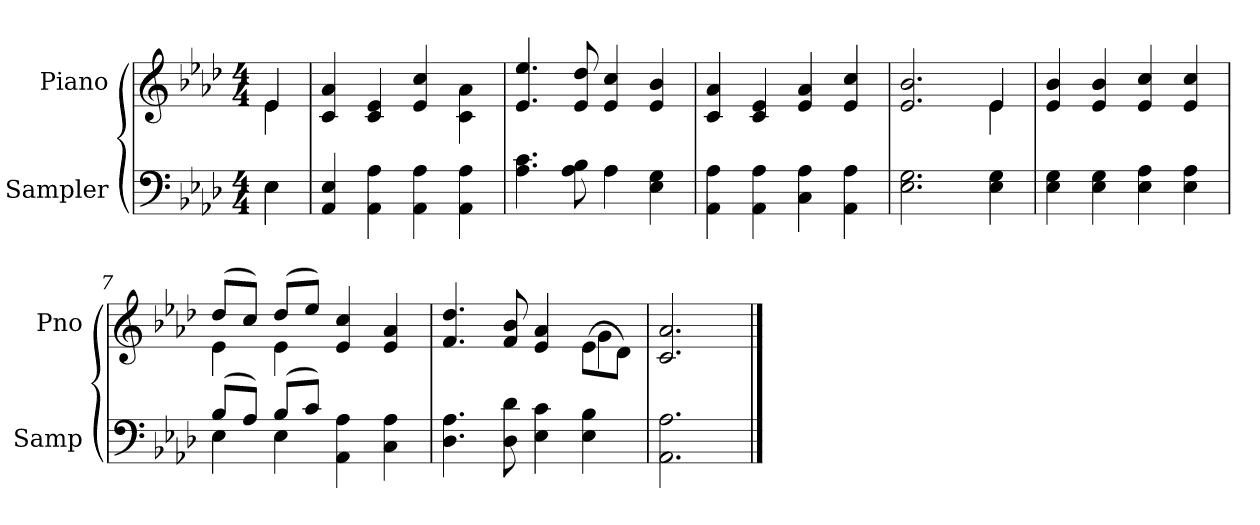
**kern	**kern
*part2	*part1
*staff2	*staff1
*I"Sampler	*I"Piano
*I'Samp	*I'Pno
*clefF4	*clefG2
*k[b-e-a-d-]	*k[b-e-a-d-]
*A-:	*A-:
*M4/4	*M4/4
=1	=1
*^	*^
4E-\	4E-	4e-/	4e-
*v	*v	*	*
*	*v	*v
=2	=2
4AA- 4E-	4c 4a-
4AA- 4A-	4c 4e-
4AA- 4A-	4e- 4cc
4AA- 4A-	4c\ 4a-\
=3	=3
*^	*
4.A- 4.c	2ryy	4.e- 4.ee-
8A- 8B-	.	8e- 8dd-
4A-\	4A-	4e- 4cc
4E- 4G	4ryy	4e- 4b-
*v	*v	*
=4	=4
4AA- 4A-	4c 4a-
4AA- 4A-	4c 4e-
4C 4A-	4e- 4a-
4AA- 4A-	4e- 4cc
=5	=5
*	*^
2.E- 2.G	2.e- 2.b-	2.ryy
4E- 4G	4e-/	4e-
*	*v	*v
=6	=6
4E- 4G	4e- 4b-
4E- 4G	4e- 4b-
4E- 4A-	4e- 4cc
4E- 4A-	4e- 4cc
=7	=7
*^	*^
(8B-/L	4E-	(8dd-/L	4e-
8A-/J)	.	8cc/J)	.
(8B-/L	4E-	(8dd-/L	4e-
8c/J)	.	8ee-/J)	.
4AA- 4A-	2ryy	4e- 4cc	2ryy
4C 4A-	.	4e- 4a-	.
*v	*v	*	*
=8	=8	=8
4.D- 4.A-	4.f 4.dd-	2.ryy
8D- 8d-	8f 8b-	.
4E- 4c	4e- 4a-	.
4E- 4B-	(8e-\L	4g
.	8d-\J)	.
*	*v	*v
=9	=9
2.AA- 2.A-	2.c 2.a-
==	==
*-	*-
